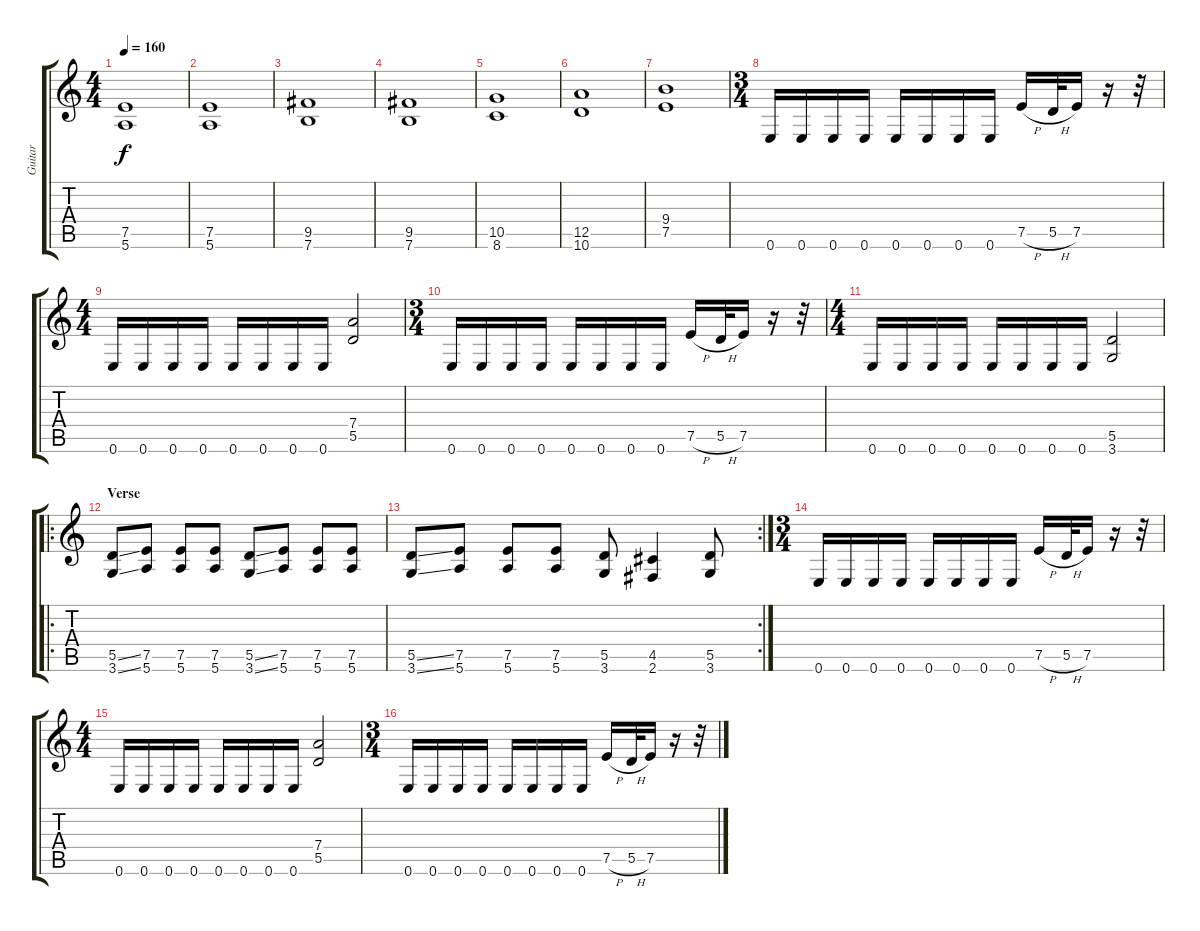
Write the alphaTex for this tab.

\track ("Guitar" "Guitar") {instrument distortionguitar}
\staff {score tabs}
\tuning (E4 B3 G3 D3 A2 E2) {hide}
\ts (4 4)
\tempo 160
\clef g2
\ks c
(7.5 5.6).1{dy f} |
(7.5 5.6).1 |
(9.5 7.6).1 |
(9.5 7.6).1 |
(10.5 8.6).1 |
(12.5 10.6).1 |
(9.4 7.5).1 |
\ts (3 4)
0.6.16 0.6.16 0.6.16 0.6.16 0.6.16 0.6.16 0.6.16 0.6.16 7.5{h}.16 5.5{h}.32 7.5.16 r.16 r.32 |
\ts (4 4)
0.6.16 0.6.16 0.6.16 0.6.16 0.6.16 0.6.16 0.6.16 0.6.16 (7.4 5.5).2 |
\ts (3 4)
0.6.16 0.6.16 0.6.16 0.6.16 0.6.16 0.6.16 0.6.16 0.6.16 7.5{h}.16 5.5{h}.32 7.5.16 r.16 r.32 |
\ts (4 4)
0.6.16 0.6.16 0.6.16 0.6.16 0.6.16 0.6.16 0.6.16 0.6.16 (5.5 3.6).2 |
\ro
\section ("" "Verse")
(5.5{ss} 3.6{ss}).8 (7.5 5.6).8 (7.5 5.6).8 (7.5 5.6).8 (5.5{ss} 3.6{ss}).8 (7.5 5.6).8 (7.5 5.6).8 (7.5 5.6).8 |
\rc 2
(5.5{ss} 3.6{ss}).8 (7.5 5.6).8 (7.5 5.6).8 (7.5 5.6).8 (5.5 3.6).8 (4.5 2.6).4 (5.5 3.6).8 |
\ts (3 4)
0.6.16 0.6.16 0.6.16 0.6.16 0.6.16 0.6.16 0.6.16 0.6.16 7.5{h}.16 5.5{h}.32 7.5.16 r.16 r.32 |
\ts (4 4)
0.6.16 0.6.16 0.6.16 0.6.16 0.6.16 0.6.16 0.6.16 0.6.16 (7.4 5.5).2 |
\ts (3 4)
0.6.16 0.6.16 0.6.16 0.6.16 0.6.16 0.6.16 0.6.16 0.6.16 7.5{h}.16 5.5{h}.32 7.5.16 r.16 r.32
